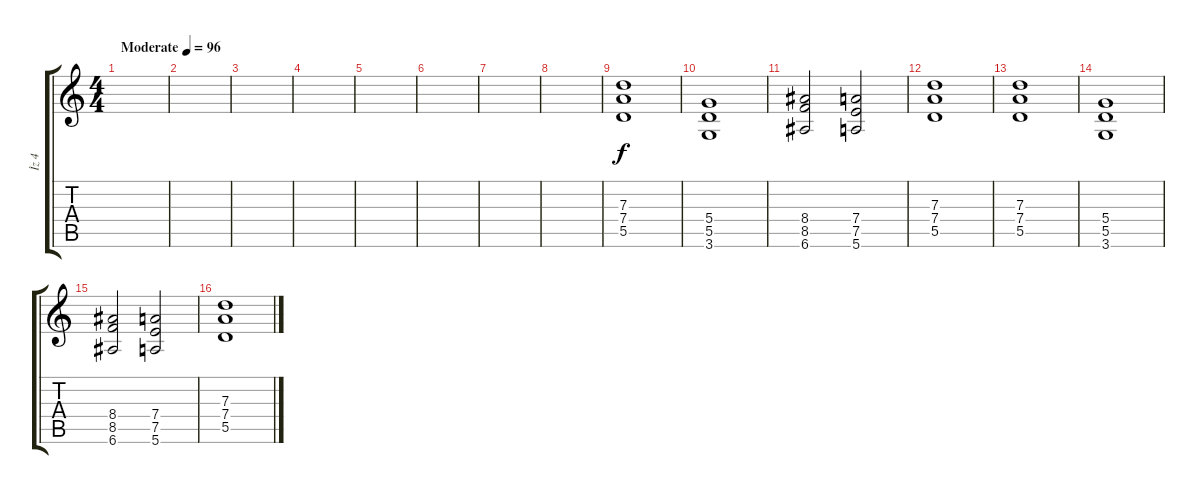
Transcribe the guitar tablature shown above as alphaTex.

\track ("İz 4" "İz 4") {instrument distortionguitar}
\staff {score tabs}
\tuning (E4 B3 G3 D3 A2 E2) {hide}
\ts (4 4)
\tempo (96 "Moderate")
\clef g2
\ks c
|
|
|
|
|
|
|
|
(7.3 7.4 5.5).1 |
(5.4 5.5 3.6).1 |
(8.4 8.5 6.6).2 (7.4 7.5 5.6).2 |
(7.3 7.4 5.5).1 |
(7.3 7.4 5.5).1 |
(5.4 5.5 3.6).1 |
(8.4 8.5 6.6).2 (7.4 7.5 5.6).2 |
(7.3 7.4 5.5).1
